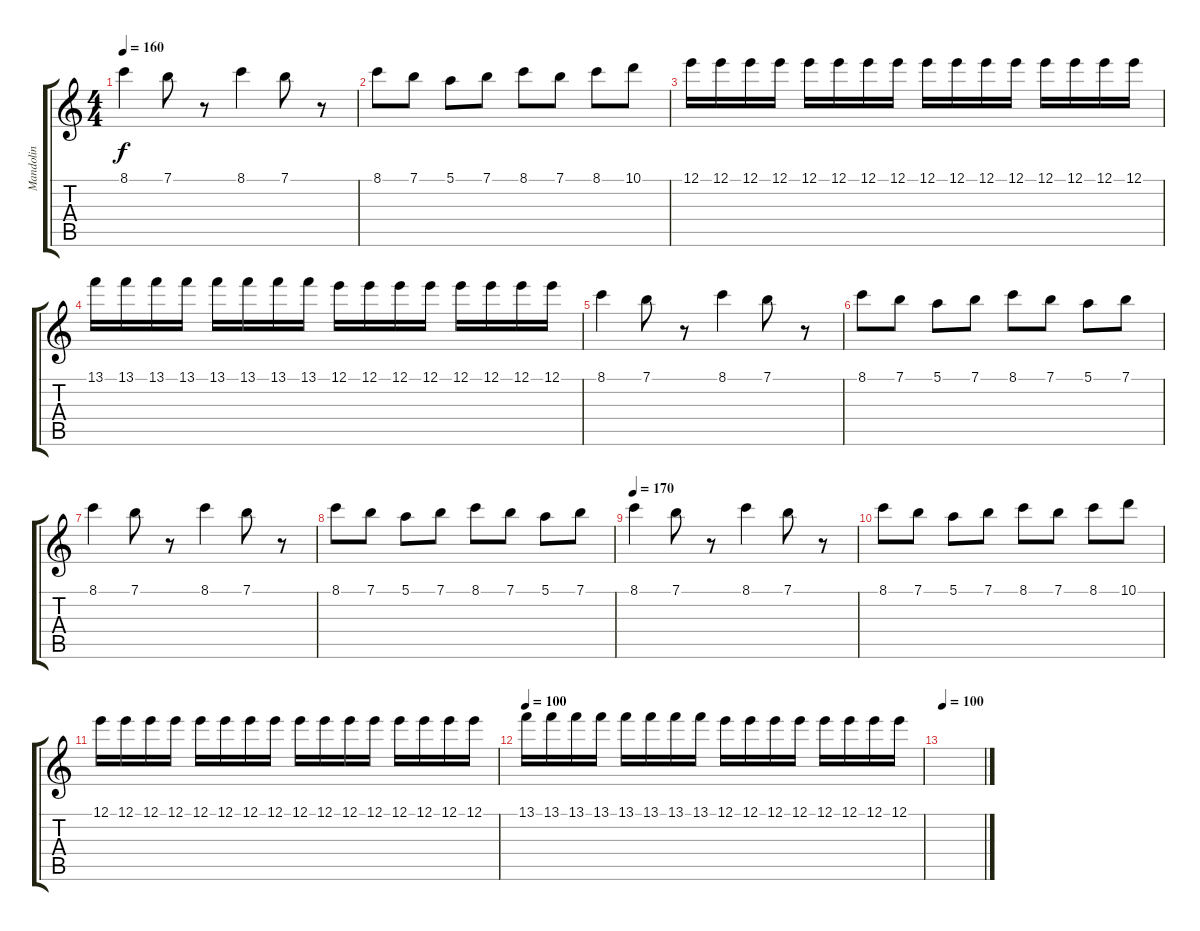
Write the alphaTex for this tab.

\track ("Mandolin" "Mandolin") {instrument banjo}
\staff {score tabs}
\tuning (E4 B3 G3 D3 A2 E2) {hide}
\displaytranspose 12
\ts (4 4)
\tempo 160
\clef g2
\ks c
8.1.4{dy f} 7.1.8 r.8 8.1.4 7.1.8 r.8 |
8.1.8 7.1.8 5.1.8 7.1.8 8.1.8 7.1.8 8.1.8 10.1.8 |
12.1.16 12.1.16 12.1.16 12.1.16 12.1.16 12.1.16 12.1.16 12.1.16 12.1.16 12.1.16 12.1.16 12.1.16 12.1.16 12.1.16 12.1.16 12.1.16 |
13.1.16 13.1.16 13.1.16 13.1.16 13.1.16 13.1.16 13.1.16 13.1.16 12.1.16 12.1.16 12.1.16 12.1.16 12.1.16 12.1.16 12.1.16 12.1.16 |
8.1.4 7.1.8 r.8 8.1.4 7.1.8 r.8 |
8.1.8 7.1.8 5.1.8 7.1.8 8.1.8 7.1.8 5.1.8 7.1.8 |
8.1.4 7.1.8 r.8 8.1.4 7.1.8 r.8 |
8.1.8 7.1.8 5.1.8 7.1.8 8.1.8 7.1.8 5.1.8 7.1.8 |
\tempo 170
8.1.4 7.1.8 r.8 8.1.4 7.1.8 r.8 |
8.1.8 7.1.8 5.1.8 7.1.8 8.1.8 7.1.8 8.1.8 10.1.8 |
12.1.16 12.1.16 12.1.16 12.1.16 12.1.16 12.1.16 12.1.16 12.1.16 12.1.16 12.1.16 12.1.16 12.1.16 12.1.16 12.1.16 12.1.16 12.1.16 |
\tempo 100
13.1.16 13.1.16 13.1.16 13.1.16 13.1.16 13.1.16 13.1.16 13.1.16 12.1.16 12.1.16 12.1.16 12.1.16 12.1.16 12.1.16 12.1.16 12.1.16 |
\tempo 100
